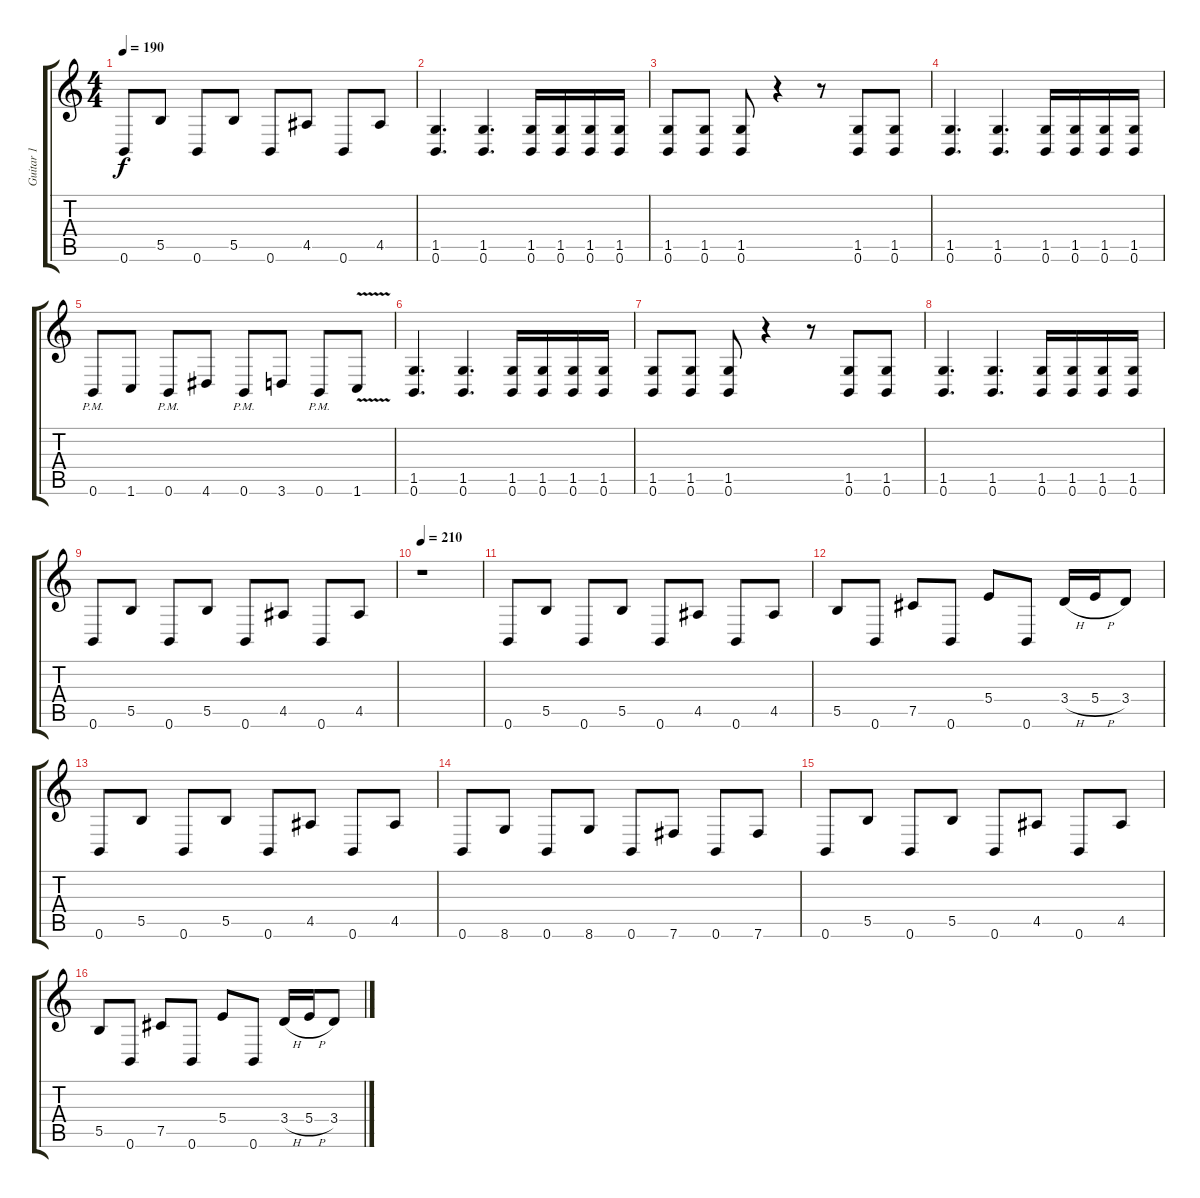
\track ("Guitar 1" "Guitar 1") {instrument distortionguitar}
\staff {score tabs}
\tuning (Db4 Ab3 E3 B2 Gb2 B1) {hide}
\ts (4 4)
\tempo 190
\clef g2
\ks c
0.6.8{dy f} 5.5.8 0.6.8 5.5.8 0.6.8 4.5.8 0.6.8 4.5.8 |
(1.5 0.6).4{d} (1.5 0.6).4{d} (1.5 0.6).16 (1.5 0.6).16 (1.5 0.6).16 (1.5 0.6).16 |
(1.5 0.6).8 (1.5 0.6).8 (1.5 0.6).8 r.4 r.8 (1.5 0.6).8 (1.5 0.6).8 |
(1.5 0.6).4{d} (1.5 0.6).4{d} (1.5 0.6).16 (1.5 0.6).16 (1.5 0.6).16 (1.5 0.6).16 |
0.6{pm}.8 1.6.8 0.6{pm}.8 4.6.8 0.6{pm}.8 3.6.8 0.6{pm}.8 1.6{v}.8 |
(1.5 0.6).4{d} (1.5 0.6).4{d} (1.5 0.6).16 (1.5 0.6).16 (1.5 0.6).16 (1.5 0.6).16 |
(1.5 0.6).8 (1.5 0.6).8 (1.5 0.6).8 r.4 r.8 (1.5 0.6).8 (1.5 0.6).8 |
(1.5 0.6).4{d} (1.5 0.6).4{d} (1.5 0.6).16 (1.5 0.6).16 (1.5 0.6).16 (1.5 0.6).16 |
0.6.8 5.5.8 0.6.8 5.5.8 0.6.8 4.5.8 0.6.8 4.5.8 |
\tempo 210
r.1 |
0.6.8 5.5.8 0.6.8 5.5.8 0.6.8 4.5.8 0.6.8 4.5.8 |
5.5.8 0.6.8 7.5.8 0.6.8 5.4.8 0.6.8 3.4{h}.16 5.4{h}.16 3.4.8 |
0.6.8 5.5.8 0.6.8 5.5.8 0.6.8 4.5.8 0.6.8 4.5.8 |
0.6.8 8.6.8 0.6.8 8.6.8 0.6.8 7.6.8 0.6.8 7.6.8 |
0.6.8 5.5.8 0.6.8 5.5.8 0.6.8 4.5.8 0.6.8 4.5.8 |
5.5.8 0.6.8 7.5.8 0.6.8 5.4.8 0.6.8 3.4{h}.16 5.4{h}.16 3.4.8
